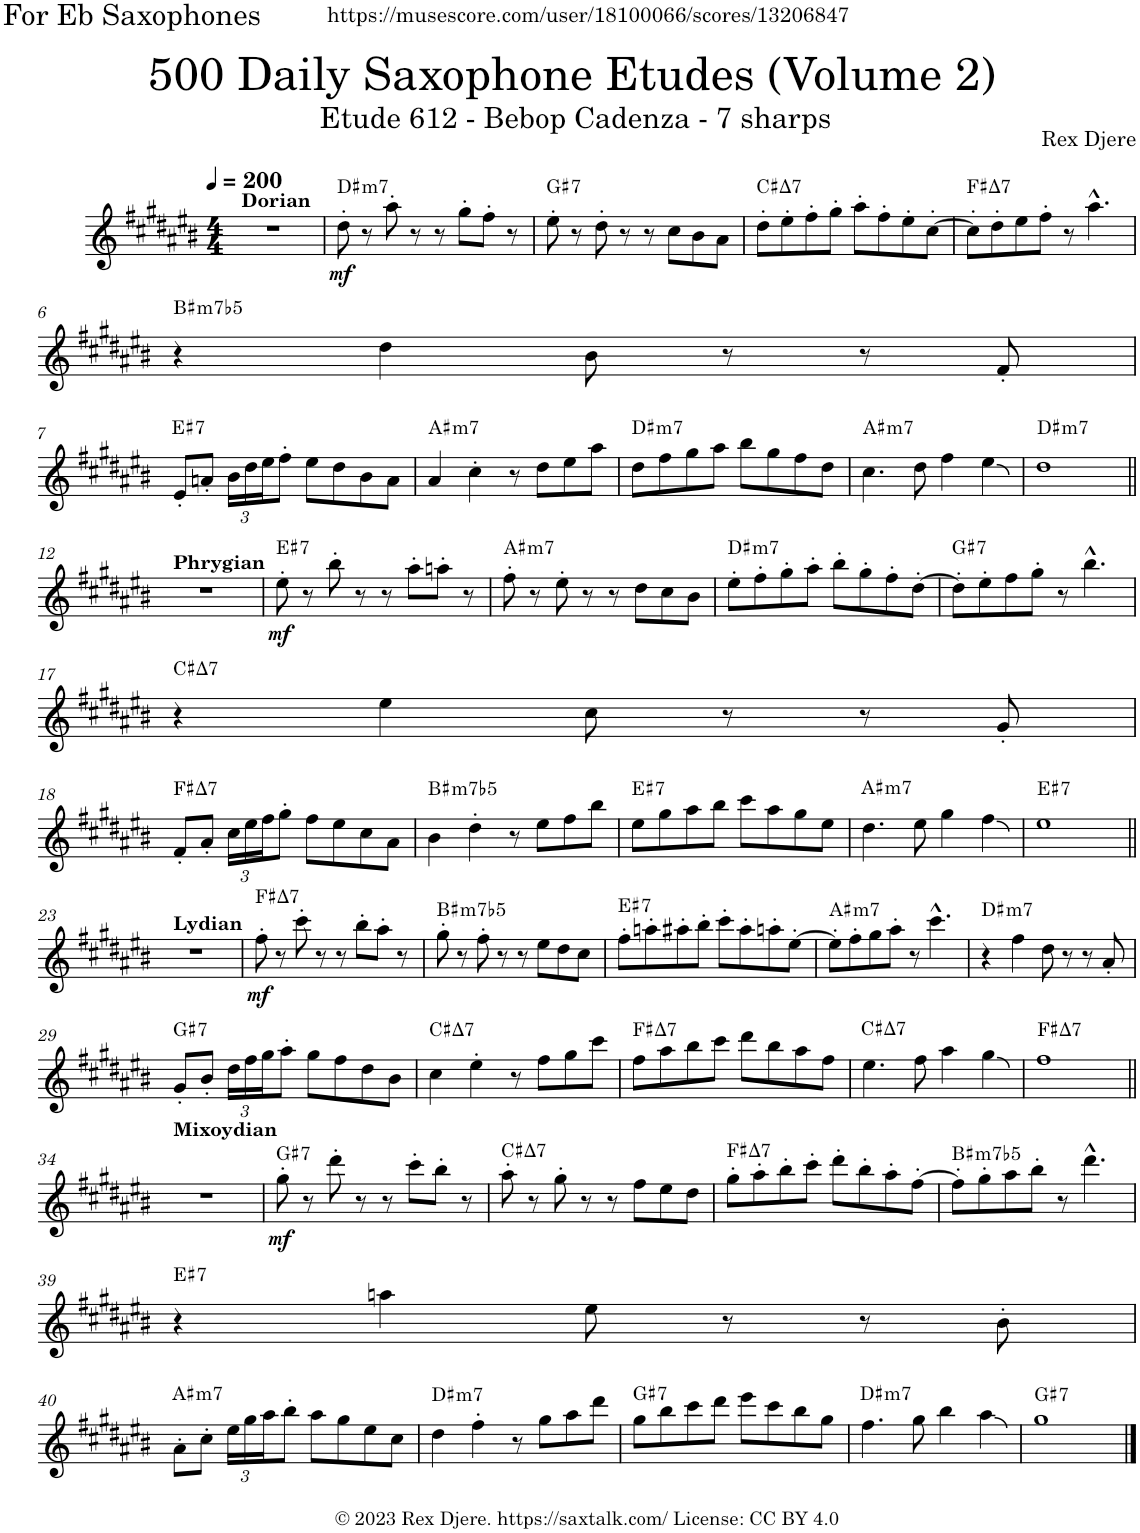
**kern	**dynam	**harte
*part1	*part1	*part1
*staff1	*staff1	*
*I"Alto Saxophone	*	*
*I'A. Sax.	*	*
*clefG2	*	*
*Trd5c9	*	*
*k[f#c#g#d#a#e#b#]	*	*
*M4/4	*	*
*MM200	*	*
=1	=1	=1
!LO:TX:a:B:t=Dorian	!	!
1r	.	.
=2	=2	=2
!	!LO:DY:b	!LO:H:kt=m7
8dd#'\	mf	D#:min7
8r	.	.
8aa#'\	.	.
8r	.	.
8r	.	.
8gg#'\L	.	.
8ff#'\J	.	.
8r	.	.
=3	=3	=3
!	!	!LO:H:kt=7
8ee#'\	.	G#:7
8r	.	.
8dd#'\	.	.
8r	.	.
8r	.	.
8cc#\L	.	.
8b#\	.	.
8a#\J	.	.
=4	=4	=4
!	!	!LO:H:kt=7
8dd#'\L	.	C#:maj7
8ee#'\	.	.
8ff#'\	.	.
8gg#'\J	.	.
8aa#'\L	.	.
8ff#'\	.	.
8ee#'\	.	.
[8cc#'\J	.	.
=5	=5	=5
!	!	!LO:H:kt=7
8cc#'\L]	.	F#:maj7
8dd#'\	.	.
8ee#\	.	.
8ff#'\J	.	.
8r	.	.
4.aa#^^\	.	.
!!LO:LB:g=z
=6	=6	=6
!	!	!LO:H:kt=m7b5
4r	.	B#:hdim7
4dd#\	.	.
8b#\	.	.
8r	.	.
8r	.	.
8f#'/	.	.
!!LO:LB:g=z
=7	=7	=7
!	!	!LO:H:kt=7
8e#'/L	.	E#:7
8an'/J	.	.
*Xbrackettup	*	*
24b#\LL	.	.
24dd#\	.	.
24ee#\J	.	.
8ff#'\J	.	.
8ee#\L	.	.
8dd#\	.	.
8b#\	.	.
8a\J	.	.
=8	=8	=8
!	!	!LO:H:kt=m7
4a#/	.	A#:min7
4cc#'\	.	.
8r	.	.
8dd#\L	.	.
8ee#\	.	.
8aa#\J	.	.
=9	=9	=9
!	!	!LO:H:kt=m7
8dd#\L	.	D#:min7
8ff#\	.	.
8gg#\	.	.
8aa#\J	.	.
8bb#\L	.	.
8gg#\	.	.
8ff#\	.	.
8dd#\J	.	.
=10	=10	=10
!	!	!LO:H:kt=m7
4.cc#\	.	A#:min7
8dd#\	.	.
4ff#\	.	.
4ee#\	.	.
=11	=11	=11
!	!	!LO:H:kt=m7
1dd#	.	D#:min7
!!LO:LB:g=z
=12||	=12||	=12||
!LO:TX:a:B:t=Phrygian	!	!
1r	.	.
=13	=13	=13
!	!LO:DY:b	!LO:H:kt=7
8ee#'\	mf	E#:7
8r	.	.
8bb#'\	.	.
8r	.	.
8r	.	.
8aa#'\L	.	.
8aan'\J	.	.
8r	.	.
=14	=14	=14
!	!	!LO:H:kt=m7
8ff#'\	.	A#:min7
8r	.	.
8ee#'\	.	.
8r	.	.
8r	.	.
8dd#\L	.	.
8cc#\	.	.
8b#\J	.	.
=15	=15	=15
!	!	!LO:H:kt=m7
8ee#'\L	.	D#:min7
8ff#'\	.	.
8gg#'\	.	.
8aa#'\J	.	.
8bb#'\L	.	.
8gg#'\	.	.
8ff#'\	.	.
[8dd#'\J	.	.
=16	=16	=16
!	!	!LO:H:kt=7
8dd#'\L]	.	G#:7
8ee#'\	.	.
8ff#\	.	.
8gg#'\J	.	.
8r	.	.
4.bb#^^\	.	.
!!LO:LB:g=z
=17	=17	=17
!	!	!LO:H:kt=7
4r	.	C#:maj7
4ee#\	.	.
8cc#\	.	.
8r	.	.
8r	.	.
8g#'/	.	.
!!LO:LB:g=z
=18	=18	=18
!	!	!LO:H:kt=7
8f#'/L	.	F#:maj7
8a#'/J	.	.
24cc#\LL	.	.
24ee#\	.	.
24ff#\J	.	.
8gg#'\J	.	.
8ff#\L	.	.
8ee#\	.	.
8cc#\	.	.
8a#\J	.	.
=19	=19	=19
!	!	!LO:H:kt=m7b5
4b#\	.	B#:hdim7
4dd#'\	.	.
8r	.	.
8ee#\L	.	.
8ff#\	.	.
8bb#\J	.	.
=20	=20	=20
!	!	!LO:H:kt=7
8ee#\L	.	E#:7
8gg#\	.	.
8aa#\	.	.
8bb#\J	.	.
8ccc#\L	.	.
8aa#\	.	.
8gg#\	.	.
8ee#\J	.	.
=21	=21	=21
!	!	!LO:H:kt=m7
4.dd#\	.	A#:min7
8ee#\	.	.
4gg#\	.	.
4ff#\	.	.
=22	=22	=22
!	!	!LO:H:kt=7
1ee#	.	E#:7
!!LO:LB:g=z
=23||	=23||	=23||
!LO:TX:a:B:t=Lydian	!	!
1r	.	.
=24	=24	=24
!	!LO:DY:b	!LO:H:kt=7
8ff#'\	mf	F#:maj7
8r	.	.
8ccc#'\	.	.
8r	.	.
8r	.	.
8bb#'\L	.	.
8aa#'\J	.	.
8r	.	.
=25	=25	=25
!	!	!LO:H:kt=m7b5
8gg#'\	.	B#:hdim7
8r	.	.
8ff#'\	.	.
8r	.	.
8r	.	.
8ee#\L	.	.
8dd#\	.	.
8cc#\J	.	.
=26	=26	=26
!	!	!LO:H:kt=7
8ff#'\L	.	E#:7
8aan'\	.	.
8aa#X'\	.	.
8bb#'\J	.	.
8ccc#'\L	.	.
8aa#'\	.	.
8aan'\	.	.
[8ee#'\J	.	.
=27	=27	=27
!	!	!LO:H:kt=m7
8ee#'\L]	.	A#:min7
8ff#'\	.	.
8gg#\	.	.
8aa#'\J	.	.
8r	.	.
4.ccc#^^\	.	.
=28	=28	=28
!	!	!LO:H:kt=m7
4r	.	D#:min7
4ff#\	.	.
8dd#\	.	.
8r	.	.
8r	.	.
8a#'/	.	.
!!LO:LB:g=z
=29	=29	=29
!	!	!LO:H:kt=7
8g#'/L	.	G#:7
8b#'/J	.	.
24dd#\LL	.	.
24ff#\	.	.
24gg#\J	.	.
8aa#'\J	.	.
8gg#\L	.	.
8ff#\	.	.
8dd#\	.	.
8b#\J	.	.
=30	=30	=30
!	!	!LO:H:kt=7
4cc#\	.	C#:maj7
4ee#'\	.	.
8r	.	.
8ff#\L	.	.
8gg#\	.	.
8ccc#\J	.	.
=31	=31	=31
!	!	!LO:H:kt=7
8ff#\L	.	F#:maj7
8aa#\	.	.
8bb#\	.	.
8ccc#\J	.	.
8ddd#\L	.	.
8bb#\	.	.
8aa#\	.	.
8ff#\J	.	.
=32	=32	=32
!	!	!LO:H:kt=7
4.ee#\	.	C#:maj7
8ff#\	.	.
4aa#\	.	.
4gg#\	.	.
=33	=33	=33
!	!	!LO:H:kt=7
1ff#	.	F#:maj7
!!LO:LB:g=z
=34||	=34||	=34||
!LO:TX:a:B:t=Mixoydian	!	!
1r	.	.
=35	=35	=35
!	!LO:DY:b	!LO:H:kt=7
8gg#'\	mf	G#:7
8r	.	.
8ddd#'\	.	.
8r	.	.
8r	.	.
8ccc#'\L	.	.
8bb#'\J	.	.
8r	.	.
=36	=36	=36
!	!	!LO:H:kt=7
8aa#'\	.	C#:maj7
8r	.	.
8gg#'\	.	.
8r	.	.
8r	.	.
8ff#\L	.	.
8ee#\	.	.
8dd#\J	.	.
=37	=37	=37
!	!	!LO:H:kt=7
8gg#'\L	.	F#:maj7
8aa#'\	.	.
8bb#'\	.	.
8ccc#'\J	.	.
8ddd#'\L	.	.
8bb#'\	.	.
8aa#'\	.	.
[8ff#'\J	.	.
=38	=38	=38
!	!	!LO:H:kt=m7b5
8ff#'\L]	.	B#:hdim7
8gg#'\	.	.
8aa#\	.	.
8bb#'\J	.	.
8r	.	.
4.ddd#^^\	.	.
!!LO:LB:g=z
=39	=39	=39
!	!	!LO:H:kt=7
4r	.	E#:7
4aan\	.	.
8ee#\	.	.
8r	.	.
8r	.	.
8b#'\	.	.
!!LO:LB:g=z
=40	=40	=40
!	!	!LO:H:kt=m7
8a#'\L	.	A#:min7
8cc#'\J	.	.
24ee#\LL	.	.
24gg#\	.	.
24aa#\J	.	.
8bb#'\J	.	.
8aa#\L	.	.
8gg#\	.	.
8ee#\	.	.
8cc#\J	.	.
=41	=41	=41
!	!	!LO:H:kt=m7
4dd#\	.	D#:min7
4ff#'\	.	.
8r	.	.
8gg#\L	.	.
8aa#\	.	.
8ddd#\J	.	.
=42	=42	=42
!	!	!LO:H:kt=7
8gg#\L	.	G#:7
8bb#\	.	.
8ccc#\	.	.
8ddd#\J	.	.
8eee#\L	.	.
8ccc#\	.	.
8bb#\	.	.
8gg#\J	.	.
=43	=43	=43
!	!	!LO:H:kt=m7
4.ff#\	.	D#:min7
8gg#\	.	.
4bb#\	.	.
4aa#\	.	.
=44	=44	=44
!	!	!LO:H:kt=7
1gg#	.	G#:7
==	==	==
*-	*-	*-
